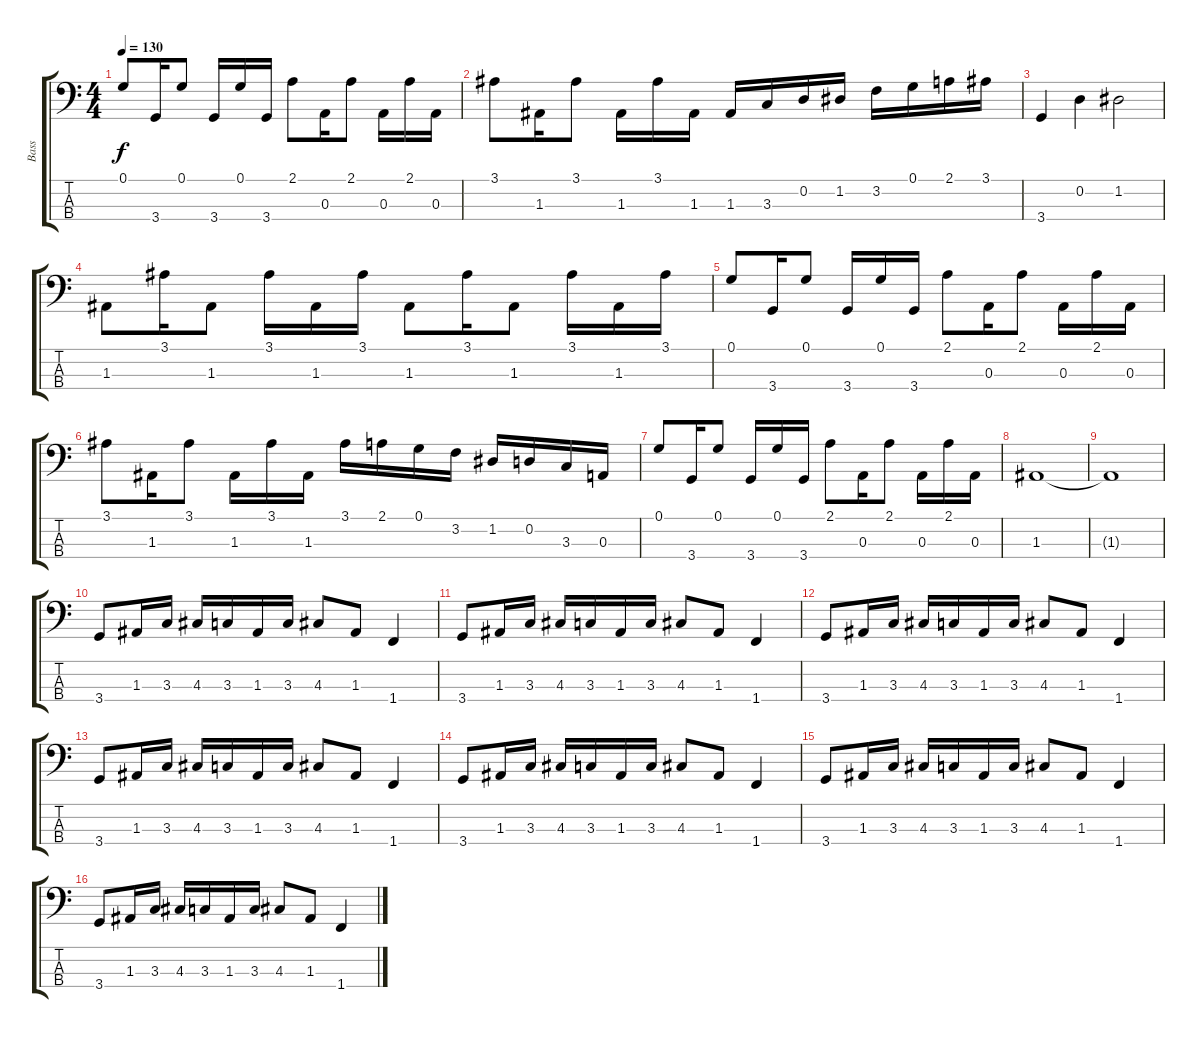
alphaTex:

\track ("Bass" "Bass") {instrument synthbass2}
\staff {score tabs}
\tuning (G2 D2 A1 E1) {hide}
\ts (4 4)
\tempo 130
\clef f4
\ks c
0.1.8{dy f} 3.4.16 0.1.8 3.4.16 0.1.16 3.4.16 2.1.8 0.3.16 2.1.8 0.3.16 2.1.16 0.3.16 |
3.1.8 1.3.16 3.1.8 1.3.16 3.1.16 1.3.16 1.3.16 3.3.16 0.2.16 1.2.16 3.2.16 0.1.16 2.1.16 3.1.16 |
3.4.4 0.2.4 1.2.2 |
1.3.8 3.1.16 1.3.8 3.1.16 1.3.16 3.1.16 1.3.8 3.1.16 1.3.8 3.1.16 1.3.16 3.1.16 |
0.1.8 3.4.16 0.1.8 3.4.16 0.1.16 3.4.16 2.1.8 0.3.16 2.1.8 0.3.16 2.1.16 0.3.16 |
3.1.8 1.3.16 3.1.8 1.3.16 3.1.16 1.3.16 3.1.16 2.1.16 0.1.16 3.2.16 1.2.16 0.2.16 3.3.16 0.3.16 |
0.1.8 3.4.16 0.1.8 3.4.16 0.1.16 3.4.16 2.1.8 0.3.16 2.1.8 0.3.16 2.1.16 0.3.16 |
1.3.1 |
1.3{t}.1 |
3.4.8 1.3.16 3.3.16 4.3.16 3.3.16 1.3.16 3.3.16 4.3.8 1.3.8 1.4.4 |
3.4.8 1.3.16 3.3.16 4.3.16 3.3.16 1.3.16 3.3.16 4.3.8 1.3.8 1.4.4 |
3.4.8 1.3.16 3.3.16 4.3.16 3.3.16 1.3.16 3.3.16 4.3.8 1.3.8 1.4.4 |
3.4.8 1.3.16 3.3.16 4.3.16 3.3.16 1.3.16 3.3.16 4.3.8 1.3.8 1.4.4 |
3.4.8 1.3.16 3.3.16 4.3.16 3.3.16 1.3.16 3.3.16 4.3.8 1.3.8 1.4.4 |
3.4.8 1.3.16 3.3.16 4.3.16 3.3.16 1.3.16 3.3.16 4.3.8 1.3.8 1.4.4 |
3.4.8 1.3.16 3.3.16 4.3.16 3.3.16 1.3.16 3.3.16 4.3.8 1.3.8 1.4.4
